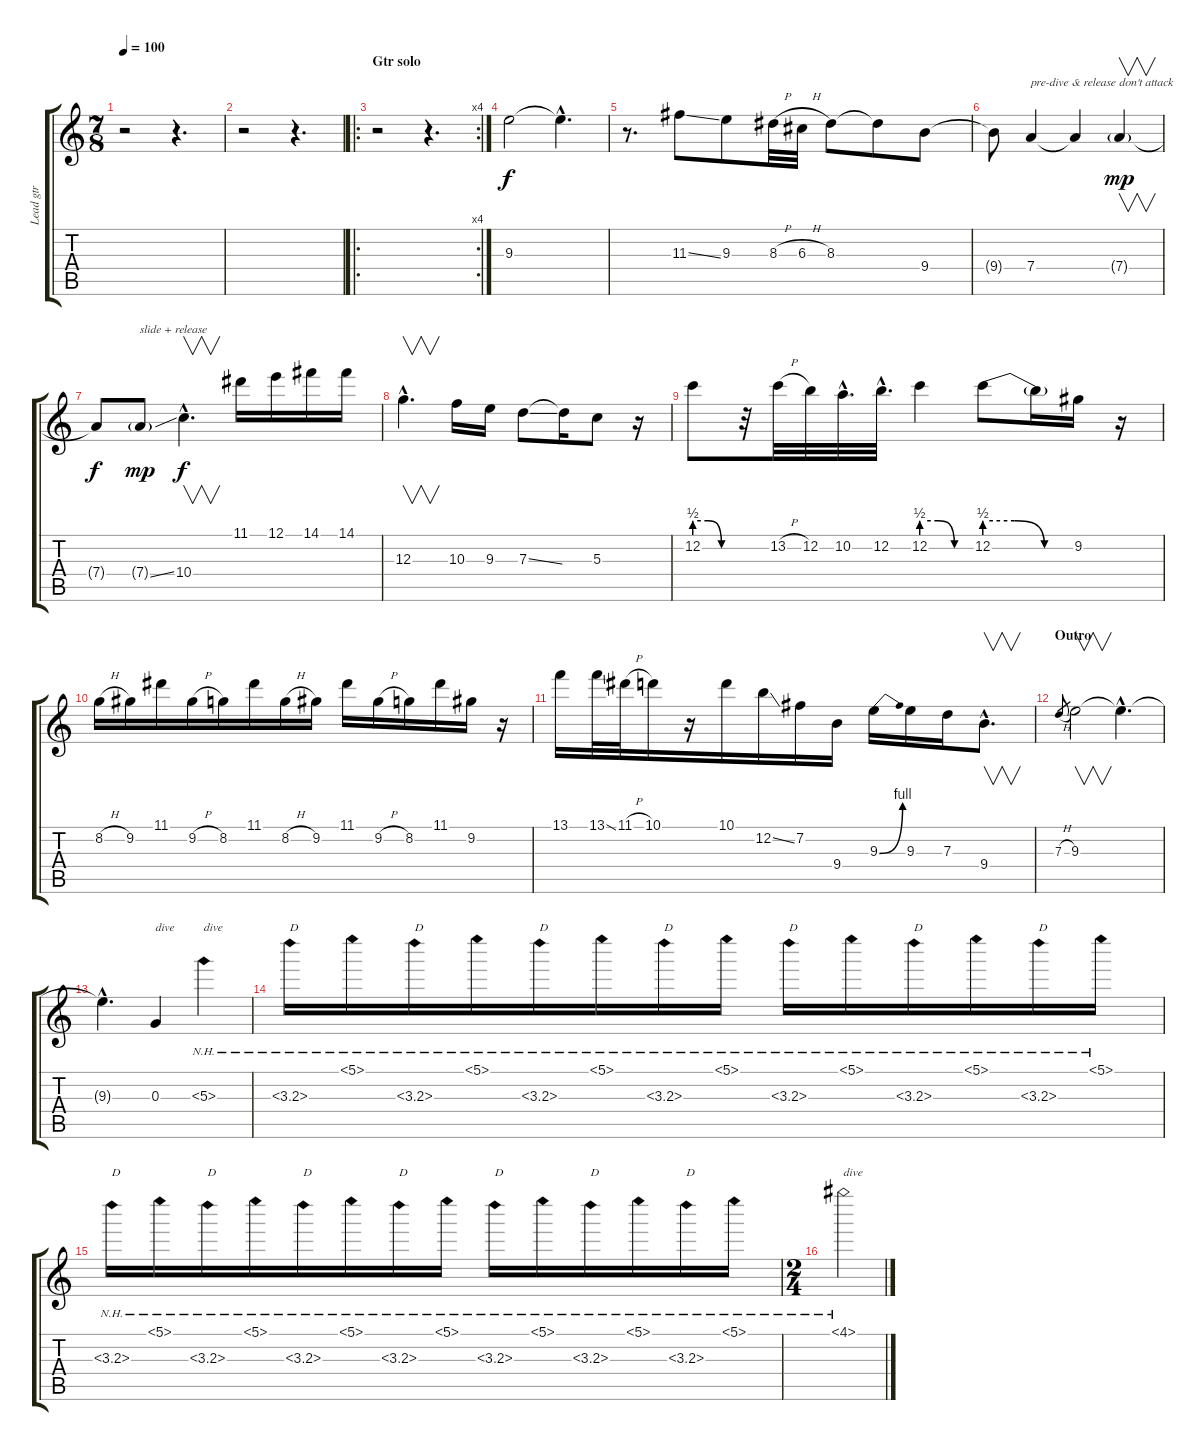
\track ("Lead gtr" "Lead gtr") {instrument distortionguitar}
\staff {score tabs}
\tuning (E4 B3 G3 D3 A2 E2) {hide}
\ts (7 8)
\tempo 100
\clef g2
\ks c
r.2{dy f} r.4{d} |
r.2 r.4{d} |
\ro
\rc 4
\section ("" "Gtr solo")
r.2 r.4{d} |
9.3.2 9.3{hac t}.4{d} |
r.8{d} 11.3{ss}.8 9.3.8 8.3{h}.32 6.3{h}.32 8.3.8 8.3{t}.8 9.4.8 |
9.4{t}.8 7.4.4{txt "pre-dive & release"} 7.4{t}.4 7.4{g}.4{v txt "don't attack" dy mp} |
7.4{t}.8{dy f} 7.4{ss g}.8{txt "slide + release" dy mp} 10.4{hac}.4{v d dy f} 11.1.16 12.1.16 14.1.16 14.1.16 |
12.3{hac}.4{v d} 10.3.16 9.3.16 7.3{ss}.8 7.3{t}.16 5.3.8 r.16 |
12.2{be (custom 0 2 20 2 40 0 60 0)}.8 r.32 13.2{h}.32 12.2.32 10.2{hac}.32{d} 12.2{hac}.32{d} 12.2{be (custom 0 2 20 2 40 0 60 0)}.4 12.2{be (custom 0 2 20 2 40 0 60 0)}.8 12.2{t}.16 9.2.16 r.16 |
8.2{h}.16 9.2.16 11.1.16 9.2{h}.16 8.2.16 11.1.16 8.2{h}.16 9.2.16 11.1.16 9.2{h}.16 8.2.16 11.1.16 9.2.16 r.16 |
13.1.16 13.1{ss}.32 11.1{h}.32 10.1.16 r.16 10.1.16 12.2{ss}.16 7.2.16 9.4.16 9.3{be (bend 0 0 60 4)}.16 9.3.16 7.3.16 9.4{hac}.8{v d} |
\section ("" "Outro")
7.3{h}.8{gr} 9.3.2{v} 9.3{hac t}.4{d} |
9.3{hac t}.4{d} 0.3.4{txt "dive"} 5.3{nh}.4{txt "dive"} |
3.3{nh}.16{txt "D"} 5.1{nh}.16 3.3{nh}.16{txt "D"} 5.1{nh}.16 3.3{nh}.16{txt "D"} 5.1{nh}.16 3.3{nh}.16{txt "D"} 5.1{nh}.16 3.3{nh}.16{txt "D"} 5.1{nh}.16 3.3{nh}.16{txt "D"} 5.1{nh}.16 3.3{nh}.16{txt "D"} 5.1{nh}.16 |
3.3{nh}.16{txt "D"} 5.1{nh}.16 3.3{nh}.16{txt "D"} 5.1{nh}.16 3.3{nh}.16{txt "D"} 5.1{nh}.16 3.3{nh}.16{txt "D"} 5.1{nh}.16 3.3{nh}.16{txt "D"} 5.1{nh}.16 3.3{nh}.16{txt "D"} 5.1{nh}.16 3.3{nh}.16{txt "D"} 5.1{nh}.16 |
\ts (2 4)
4.1{nh}.2{txt "dive"}
